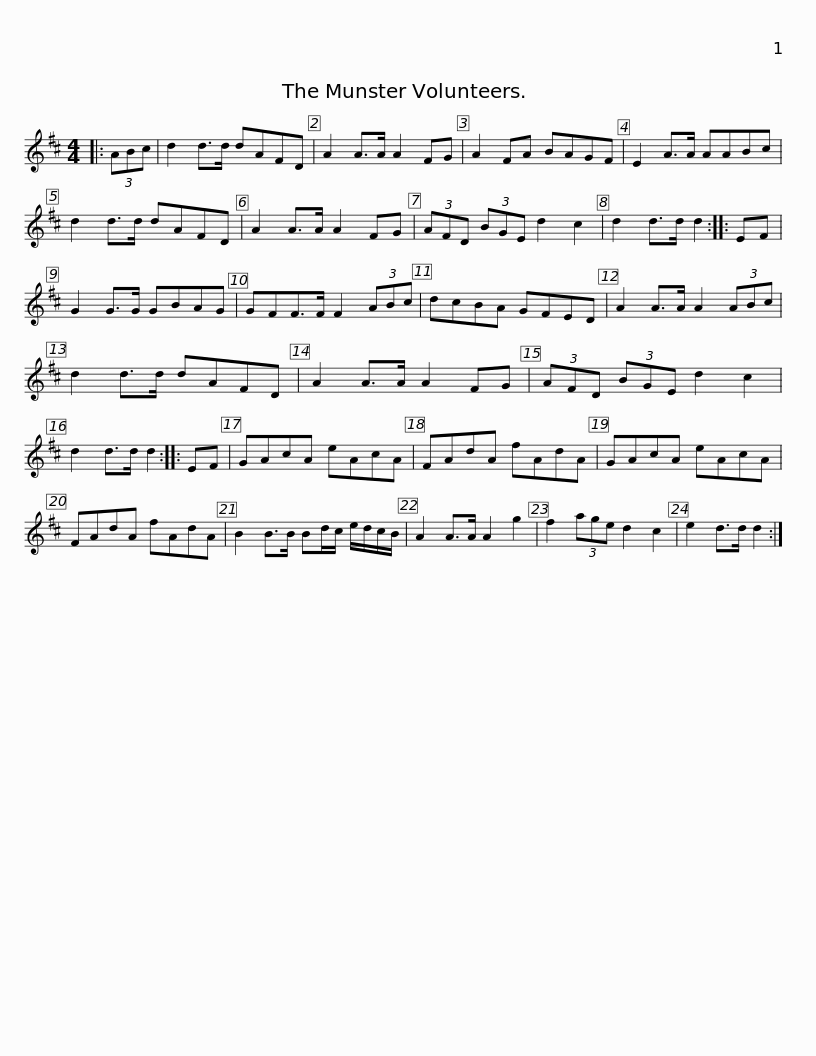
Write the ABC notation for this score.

X:1
L:1/8
M:4/4
I:linebreak $
K:D
V:1 treble
V:1
|: (3ABc | d2 d>d dAFD | A2 A>A A2 FG | A2 FA BAGF | E2 A>A AABc | %5
 d2 d>d dAFD |$ A2 A>A A2 FG | (3AFD (3BGE d2 c2 | d2 d>d d2 :: EF | %10
 G2 G>G GBAG | GFF>F F2 (3ABc |$ dcBA GFED | A2 A>A A2 (3ABc | d2 d>d dAFD | %15
 A2 A>A A2 FG | (3AFD (3BGE d2 c2 | d2 d>d d2 :: EF |$ GAcA eAcA | %20
 FAdA fAdA | GAcA eAcA | FAdA fAdA | B2 B>B Bd/c/ e/d/c/B/ |$ A2 A>A A2 g2 | %25
 f2 (3age d2 c2 | e2 d>d d2 :| %27
